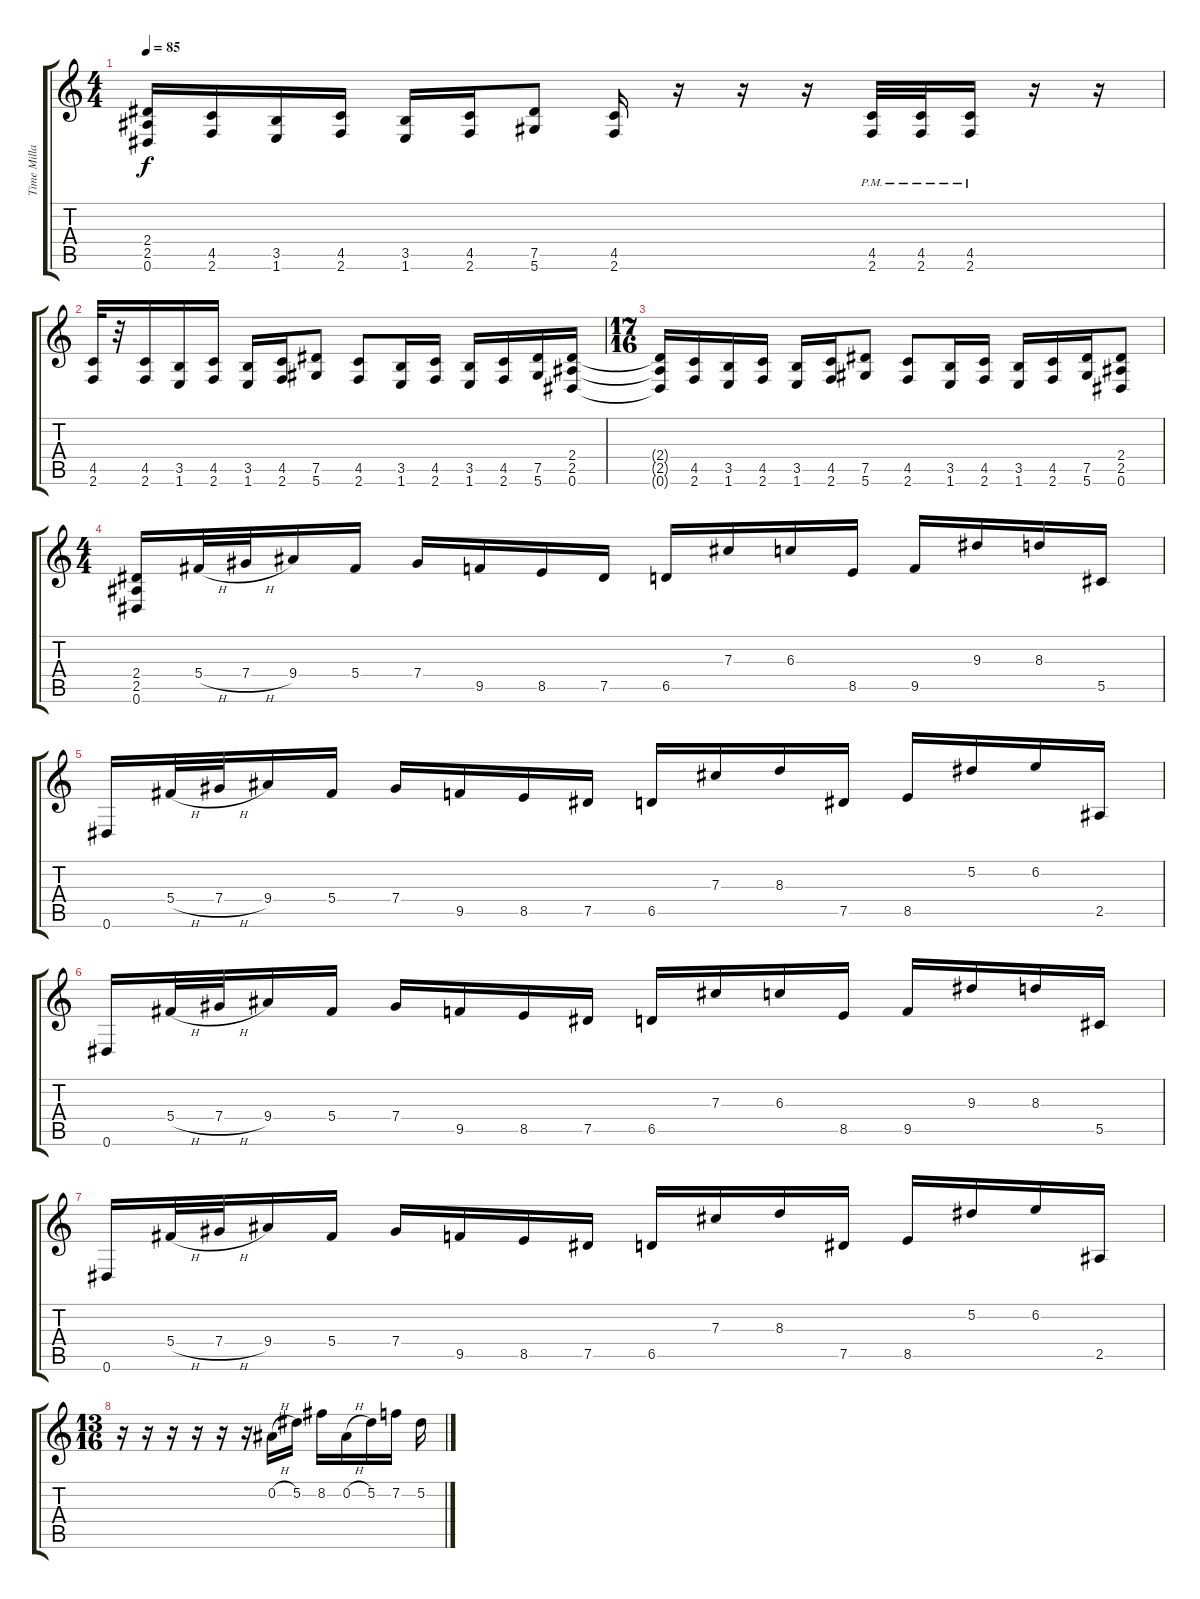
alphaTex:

\track ("Time Millar" "Time Milla") {instrument distortionguitar}
\staff {score tabs}
\tuning (Eb4 Bb3 Gb3 Db3 Ab2 Eb2) {hide}
\ts (4 4)
\tempo 85
\clef g2
\ks c
(2.4{t} 2.5{t} 0.6{t}).16{dy f} (4.5 2.6).16 (3.5 1.6).16 (4.5 2.6).16 (3.5 1.6).16 (4.5 2.6).16 (7.5 5.6).8 (4.5 2.6).16 r.16 r.16 r.16 (4.5{pm} 2.6{pm}).32 (4.5{pm} 2.6{pm}).32 (4.5{pm} 2.6{pm}).16 r.16 r.16 |
(4.5 2.6).32 r.32 (4.5 2.6).16 (3.5 1.6).16 (4.5 2.6).16 (3.5 1.6).16 (4.5 2.6).16 (7.5 5.6).8 (4.5 2.6).8 (3.5 1.6).16 (4.5 2.6).16 (3.5 1.6).16 (4.5 2.6).16 (7.5 5.6).16 (2.4 2.5 0.6).16 |
\ts (17 16)
(2.4{t} 2.5{t} 0.6{t}).16 (4.5 2.6).16 (3.5 1.6).16 (4.5 2.6).16 (3.5 1.6).16 (4.5 2.6).16 (7.5 5.6).8 (4.5 2.6).8 (3.5 1.6).16 (4.5 2.6).16 (3.5 1.6).16 (4.5 2.6).16 (7.5 5.6).16 (2.4 2.5 0.6).8 |
\ts (4 4)
(2.4 2.5 0.6).16 5.4{h}.32 7.4{h}.32 9.4.16 5.4.16 7.4.16 9.5.16 8.5.16 7.5.16 6.5.16 7.3.16 6.3.16 8.5.16 9.5.16 9.3.16 8.3.16 5.5.16 |
0.6.16 5.4{h}.32 7.4{h}.32 9.4.16 5.4.16 7.4.16 9.5.16 8.5.16 7.5.16 6.5.16 7.3.16 8.3.16 7.5.16 8.5.16 5.2.16 6.2.16 2.5.16 |
0.6.16 5.4{h}.32 7.4{h}.32 9.4.16 5.4.16 7.4.16 9.5.16 8.5.16 7.5.16 6.5.16 7.3.16 6.3.16 8.5.16 9.5.16 9.3.16 8.3.16 5.5.16 |
0.6.16 5.4{h}.32 7.4{h}.32 9.4.16 5.4.16 7.4.16 9.5.16 8.5.16 7.5.16 6.5.16 7.3.16 8.3.16 7.5.16 8.5.16 5.2.16 6.2.16 2.5.16 |
\ts (13 16)
r.16 r.16 r.16 r.16 r.16 r.16 0.2{h}.16 5.2.16 8.2.16 0.2{h}.16 5.2.16 7.2.16 5.2.16
